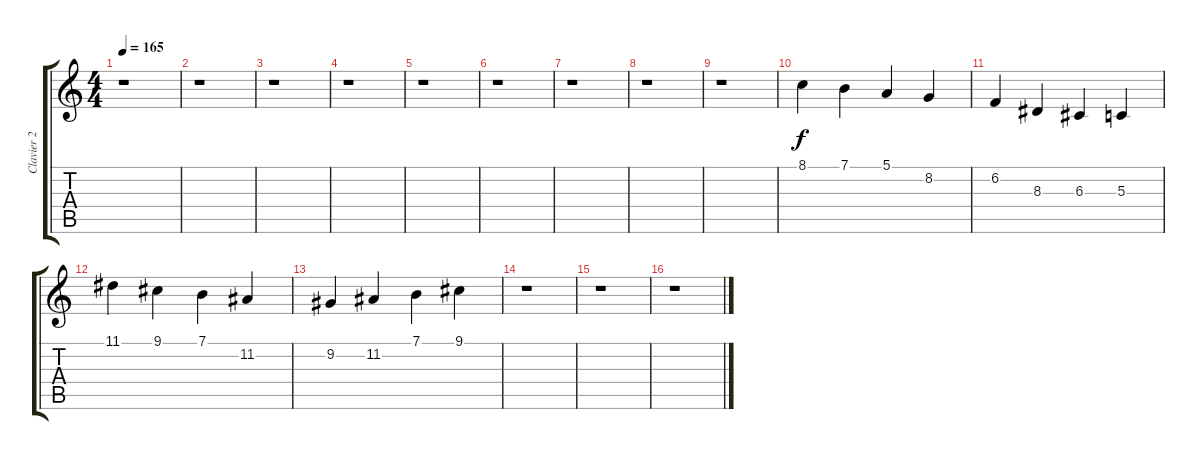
\track ("Clavier 2" "Clavier 2") {instrument pad4choir}
\staff {score tabs}
\tuning (E4 B3 G3 D3 A2 E2) {hide}
\ts (4 4)
\tempo 165
\clef g2
\ks c
r.1{dy f} |
r.1 |
r.1 |
r.1 |
r.1 |
r.1 |
r.1 |
r.1 |
r.1 |
8.1.4{volume 14} 7.1.4 5.1.4 8.2.4 |
6.2.4 8.3.4 6.3.4 5.3.4 |
11.1.4 9.1.4 7.1.4 11.2.4 |
9.2.4 11.2.4 7.1.4 9.1.4 |
r.1 |
r.1 |
r.1
